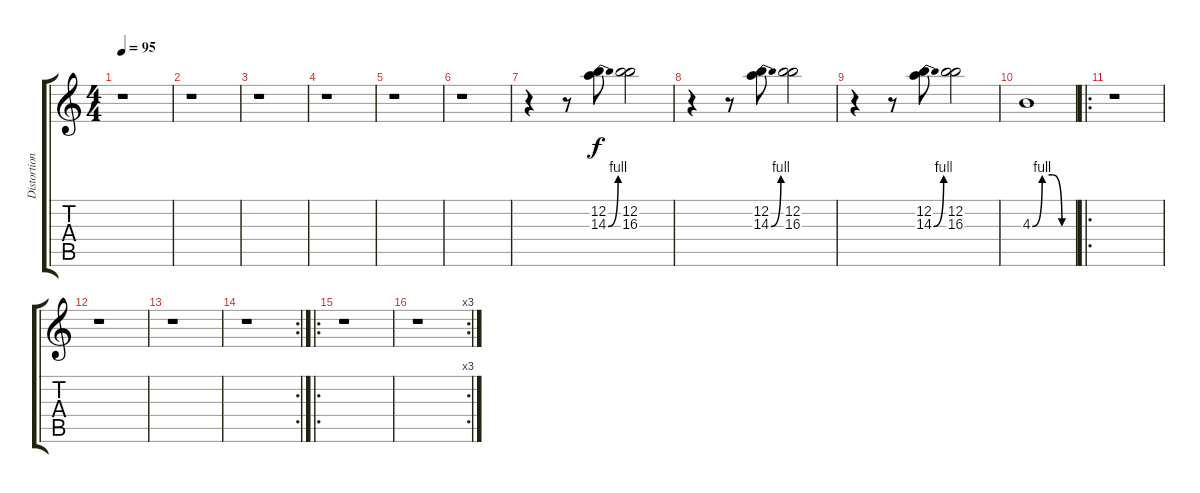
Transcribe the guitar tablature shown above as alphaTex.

\track ("Distortion Guitar II" "Distortion") {instrument overdrivenguitar}
\staff {score tabs}
\tuning (E4 B3 G3 D3 A2 E2) {hide}
\ts (4 4)
\tempo 95
\clef g2
\ks c
r.1{dy f} |
r.1 |
r.1 |
r.1 |
r.1 |
r.1 |
r.4 r.8 (12.2 14.3{be (bend 0 0 60 4)}).8 (12.2 16.3).2 |
r.4 r.8 (12.2 14.3{be (bend 0 0 60 4)}).8 (12.2 16.3).2 |
r.4 r.8 (12.2 14.3{be (bend 0 0 60 4)}).8 (12.2 16.3).2 |
4.3{be (custom 0 0 15 4 30 4 45 0 60 0)}.1 |
\ro
r.1 |
r.1 |
r.1 |
\rc 2
r.1 |
\ro
r.1 |
\rc 3
r.1
